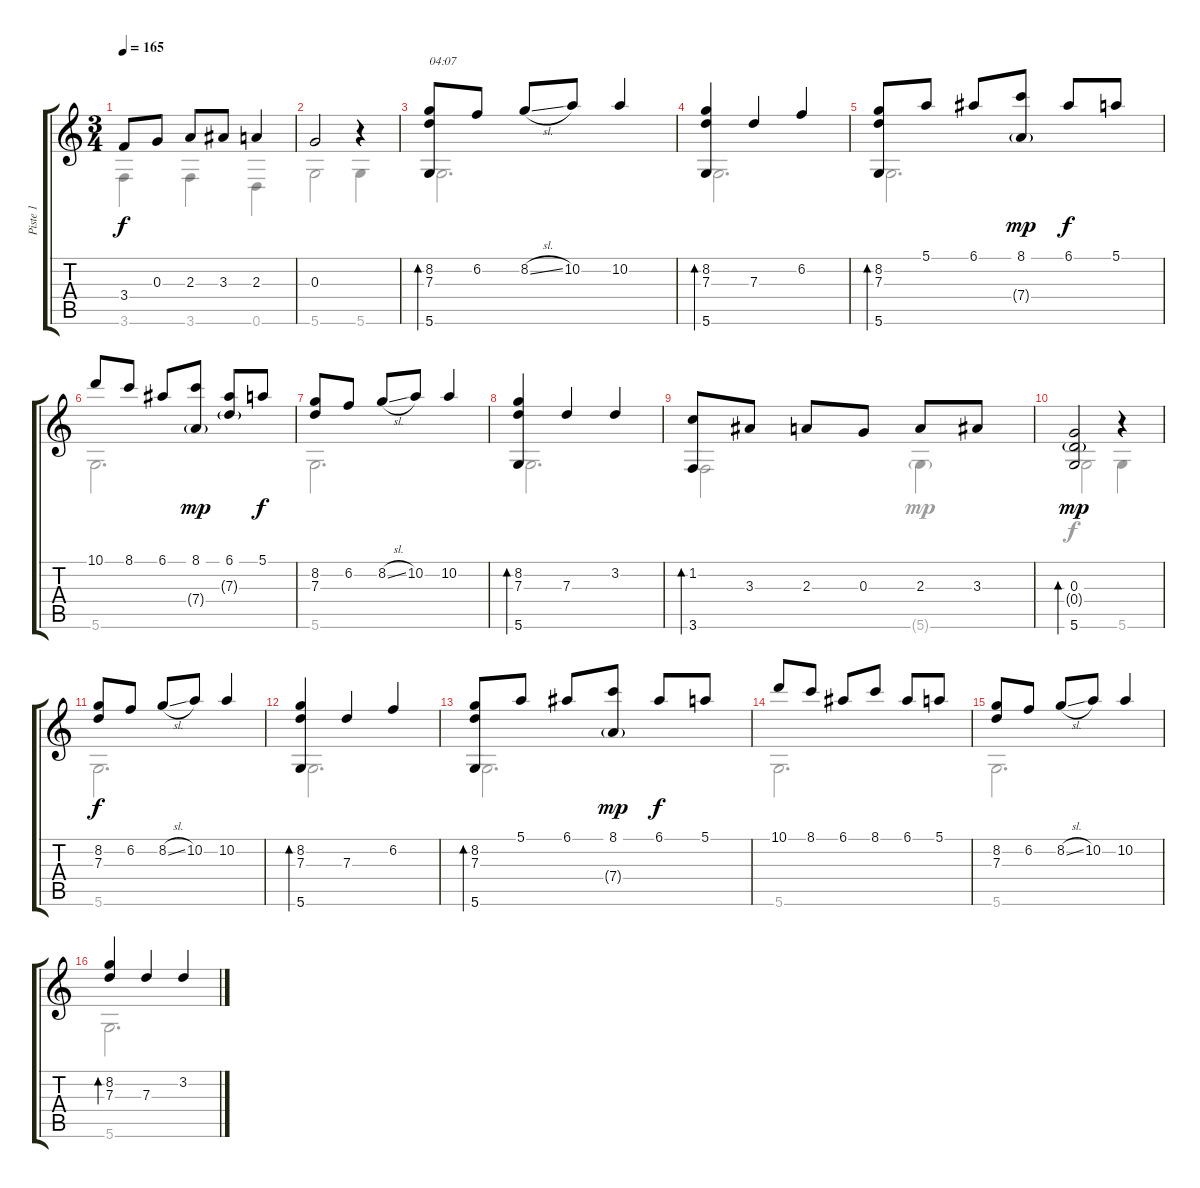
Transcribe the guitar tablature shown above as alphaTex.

\track ("Piste 1" "Piste 1") {solo instrument acousticguitarnylon}
\staff {score tabs}
\tuning (E4 B3 G3 D3 A2 D2) {hide}
\voice
\ts (3 4)
\tempo 165
\clef g2
\ks c
3.4.8{dy f} 0.3.8 2.3.8 3.3.8 2.3.4 |
0.3.2 r.4 |
(8.2 7.3 5.6).8{bd 240 txt "04:07"} 6.2.8 8.2{sl}.8 10.2.8 10.2.4 |
(8.2 7.3 5.6).4{bd 240} 7.3.4 6.2.4 |
(8.2 7.3 5.6).8{bd 240} 5.1.8 6.1.8 (8.1 7.4{g}).8{dy mp} 6.1.8{dy f} 5.1.8 |
10.1.8 8.1.8 6.1.8 (8.1 7.4{g}).8{dy mp} (6.1 7.3{g}).8 5.1.8{dy f} |
(8.2 7.3).8 6.2.8 8.2{sl}.8 10.2.8 10.2.4 |
(8.2 7.3 5.6).4{bd 240} 7.3.4 3.2.4 |
(1.2 3.6).8{bd 480} 3.3.8 2.3.8 0.3.8 2.3.8 3.3.8 |
(0.3 0.4{g} 5.6).2{bd 240 dy mp} r.4 |
(8.2 7.3).8{dy f} 6.2.8 8.2{sl}.8 10.2.8 10.2.4 |
(8.2 7.3 5.6).4{bd 240} 7.3.4 6.2.4 |
(8.2 7.3 5.6).8{bd 240} 5.1.8 6.1.8 (8.1 7.4{g}).8{dy mp} 6.1.8{dy f} 5.1.8 |
10.1.8 8.1.8 6.1.8 8.1.8 6.1.8 5.1.8 |
(8.2 7.3).8 6.2.8 8.2{sl}.8 10.2.8 10.2.4 |
(8.2 7.3).4{bd 240} 7.3.4 3.2.4
\voice
\clef g2
\ottava regular
\simile none
\ks c
3.6.4{dy f} 3.6.4 0.6.4 |
5.6.2 5.6.4 |
5.6.2{d} |
5.6.2{d} |
5.6.2{d} |
5.6.2{d} |
5.6.2{d} |
5.6.2{d} |
3.6.2 5.6{g}.4{dy mp} |
5.6.2{dy f} 5.6.4 |
5.6.2{d} |
5.6.2{d} |
5.6.2{d} |
5.6.2{d} |
5.6.2{d} |
5.6.2{d}
